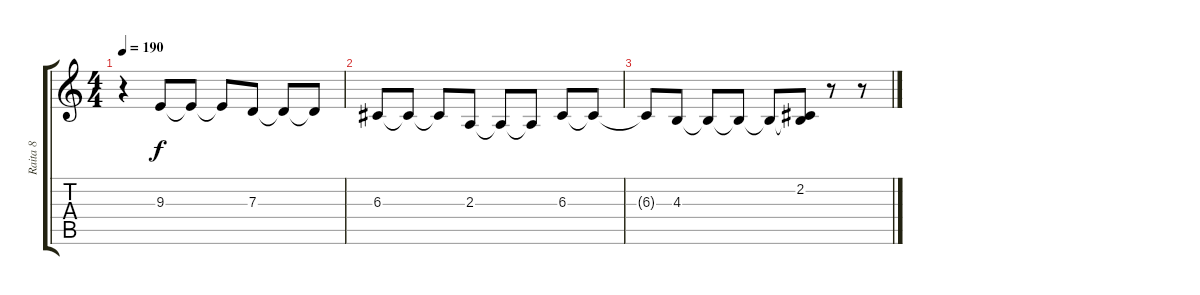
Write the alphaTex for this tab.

\track ("Raita 8" "Raita 8") {instrument tenorsax}
\staff {score tabs}
\tuning (E4 B3 G3 D3 A2 E2) {hide}
\ts (4 4)
\tempo 190
\clef g2
\ks c
r.4{dy f} 9.3.8 9.3{t}.8 9.3{t}.8 7.3.8 7.3{t}.8 7.3{t}.8 |
6.3.8 6.3{t}.8 6.3{t}.8 2.3.8 2.3{t}.8 2.3{t}.8 6.3.8 6.3{t}.8 |
6.3{t}.8 4.3.8 4.3{t}.8 4.3{t}.8 4.3{t}.8 (2.2 4.3{t}).8 r.8 r.8
